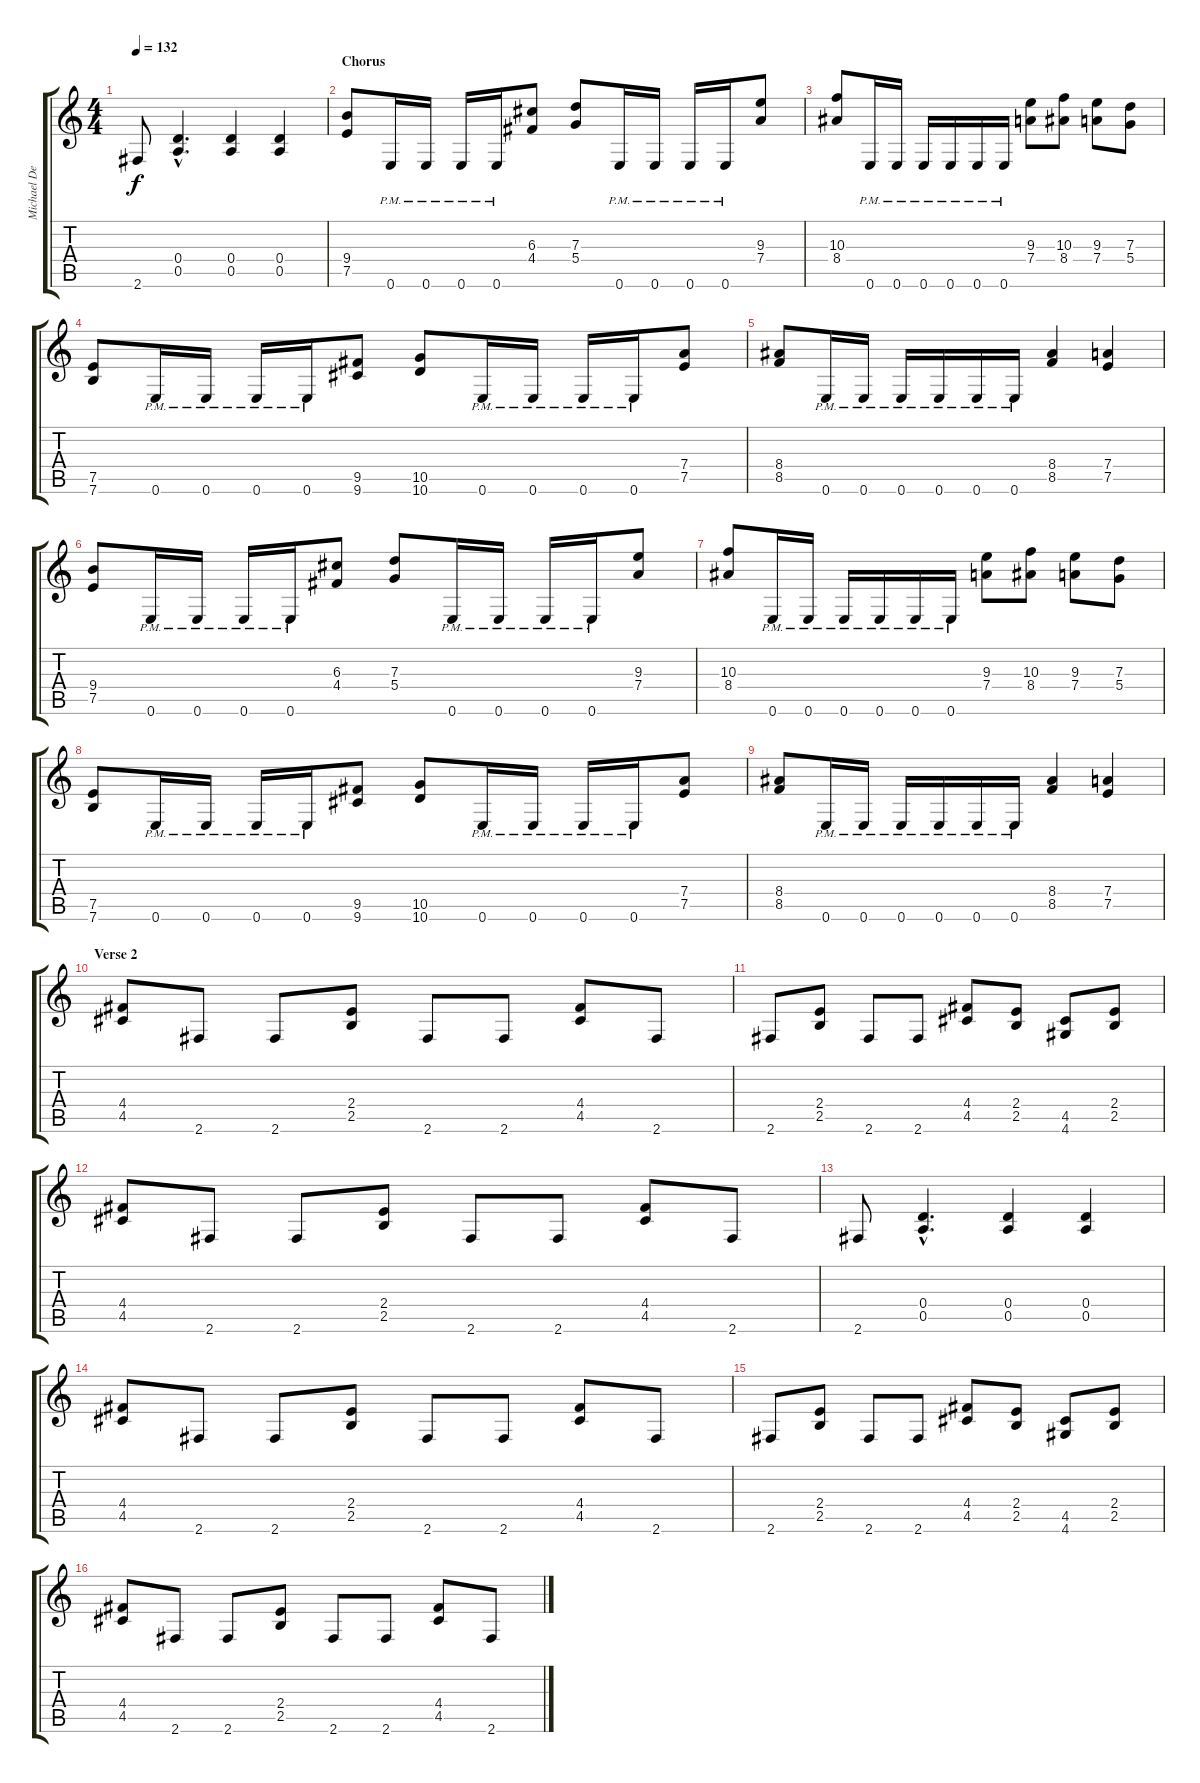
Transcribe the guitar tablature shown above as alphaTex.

\track ("Michael Denner" "Michael De") {instrument overdrivenguitar}
\staff {score tabs}
\tuning (E4 B3 G3 D3 A2 E2) {hide}
\ts (4 4)
\tempo 132
\clef g2
\ks c
2.6.8{dy f} (0.4{hac} 0.5{hac}).4{d} (0.4 0.5).4 (0.4 0.5).4 |
\section ("" "Chorus")
(9.4 7.5).8 0.6{pm}.16 0.6{pm}.16 0.6{pm}.16 0.6{pm}.16 (6.3 4.4).8 (7.3 5.4).8 0.6{pm}.16 0.6{pm}.16 0.6{pm}.16 0.6{pm}.16 (9.3 7.4).8 |
(10.3 8.4).8 0.6{pm}.16 0.6{pm}.16 0.6{pm}.16 0.6{pm}.16 0.6{pm}.16 0.6{pm}.16 (9.3 7.4).8 (10.3 8.4).8 (9.3 7.4).8 (7.3 5.4).8 |
(7.5 7.6).8 0.6{pm}.16 0.6{pm}.16 0.6{pm}.16 0.6{pm}.16 (9.5 9.6).8 (10.5 10.6).8 0.6{pm}.16 0.6{pm}.16 0.6{pm}.16 0.6{pm}.16 (7.4 7.5).8 |
(8.4 8.5).8 0.6{pm}.16 0.6{pm}.16 0.6{pm}.16 0.6{pm}.16 0.6{pm}.16 0.6{pm}.16 (8.4 8.5).4 (7.4 7.5).4 |
(9.4 7.5).8 0.6{pm}.16 0.6{pm}.16 0.6{pm}.16 0.6{pm}.16 (6.3 4.4).8 (7.3 5.4).8 0.6{pm}.16 0.6{pm}.16 0.6{pm}.16 0.6{pm}.16 (9.3 7.4).8 |
(10.3 8.4).8 0.6{pm}.16 0.6{pm}.16 0.6{pm}.16 0.6{pm}.16 0.6{pm}.16 0.6{pm}.16 (9.3 7.4).8 (10.3 8.4).8 (9.3 7.4).8 (7.3 5.4).8 |
(7.5 7.6).8 0.6{pm}.16 0.6{pm}.16 0.6{pm}.16 0.6{pm}.16 (9.5 9.6).8 (10.5 10.6).8 0.6{pm}.16 0.6{pm}.16 0.6{pm}.16 0.6{pm}.16 (7.4 7.5).8 |
(8.4 8.5).8 0.6{pm}.16 0.6{pm}.16 0.6{pm}.16 0.6{pm}.16 0.6{pm}.16 0.6{pm}.16 (8.4 8.5).4 (7.4 7.5).4 |
\section ("" "Verse 2")
(4.4 4.5).8 2.6.8 2.6.8 (2.4 2.5).8 2.6.8 2.6.8 (4.4 4.5).8 2.6.8 |
2.6.8 (2.4 2.5).8 2.6.8 2.6.8 (4.4 4.5).8 (2.4 2.5).8 (4.5 4.6).8 (2.4 2.5).8 |
(4.4 4.5).8 2.6.8 2.6.8 (2.4 2.5).8 2.6.8 2.6.8 (4.4 4.5).8 2.6.8 |
2.6.8 (0.4{hac} 0.5{hac}).4{d} (0.4 0.5).4 (0.4 0.5).4 |
(4.4 4.5).8 2.6.8 2.6.8 (2.4 2.5).8 2.6.8 2.6.8 (4.4 4.5).8 2.6.8 |
2.6.8 (2.4 2.5).8 2.6.8 2.6.8 (4.4 4.5).8 (2.4 2.5).8 (4.5 4.6).8 (2.4 2.5).8 |
(4.4 4.5).8 2.6.8 2.6.8 (2.4 2.5).8 2.6.8 2.6.8 (4.4 4.5).8 2.6.8
